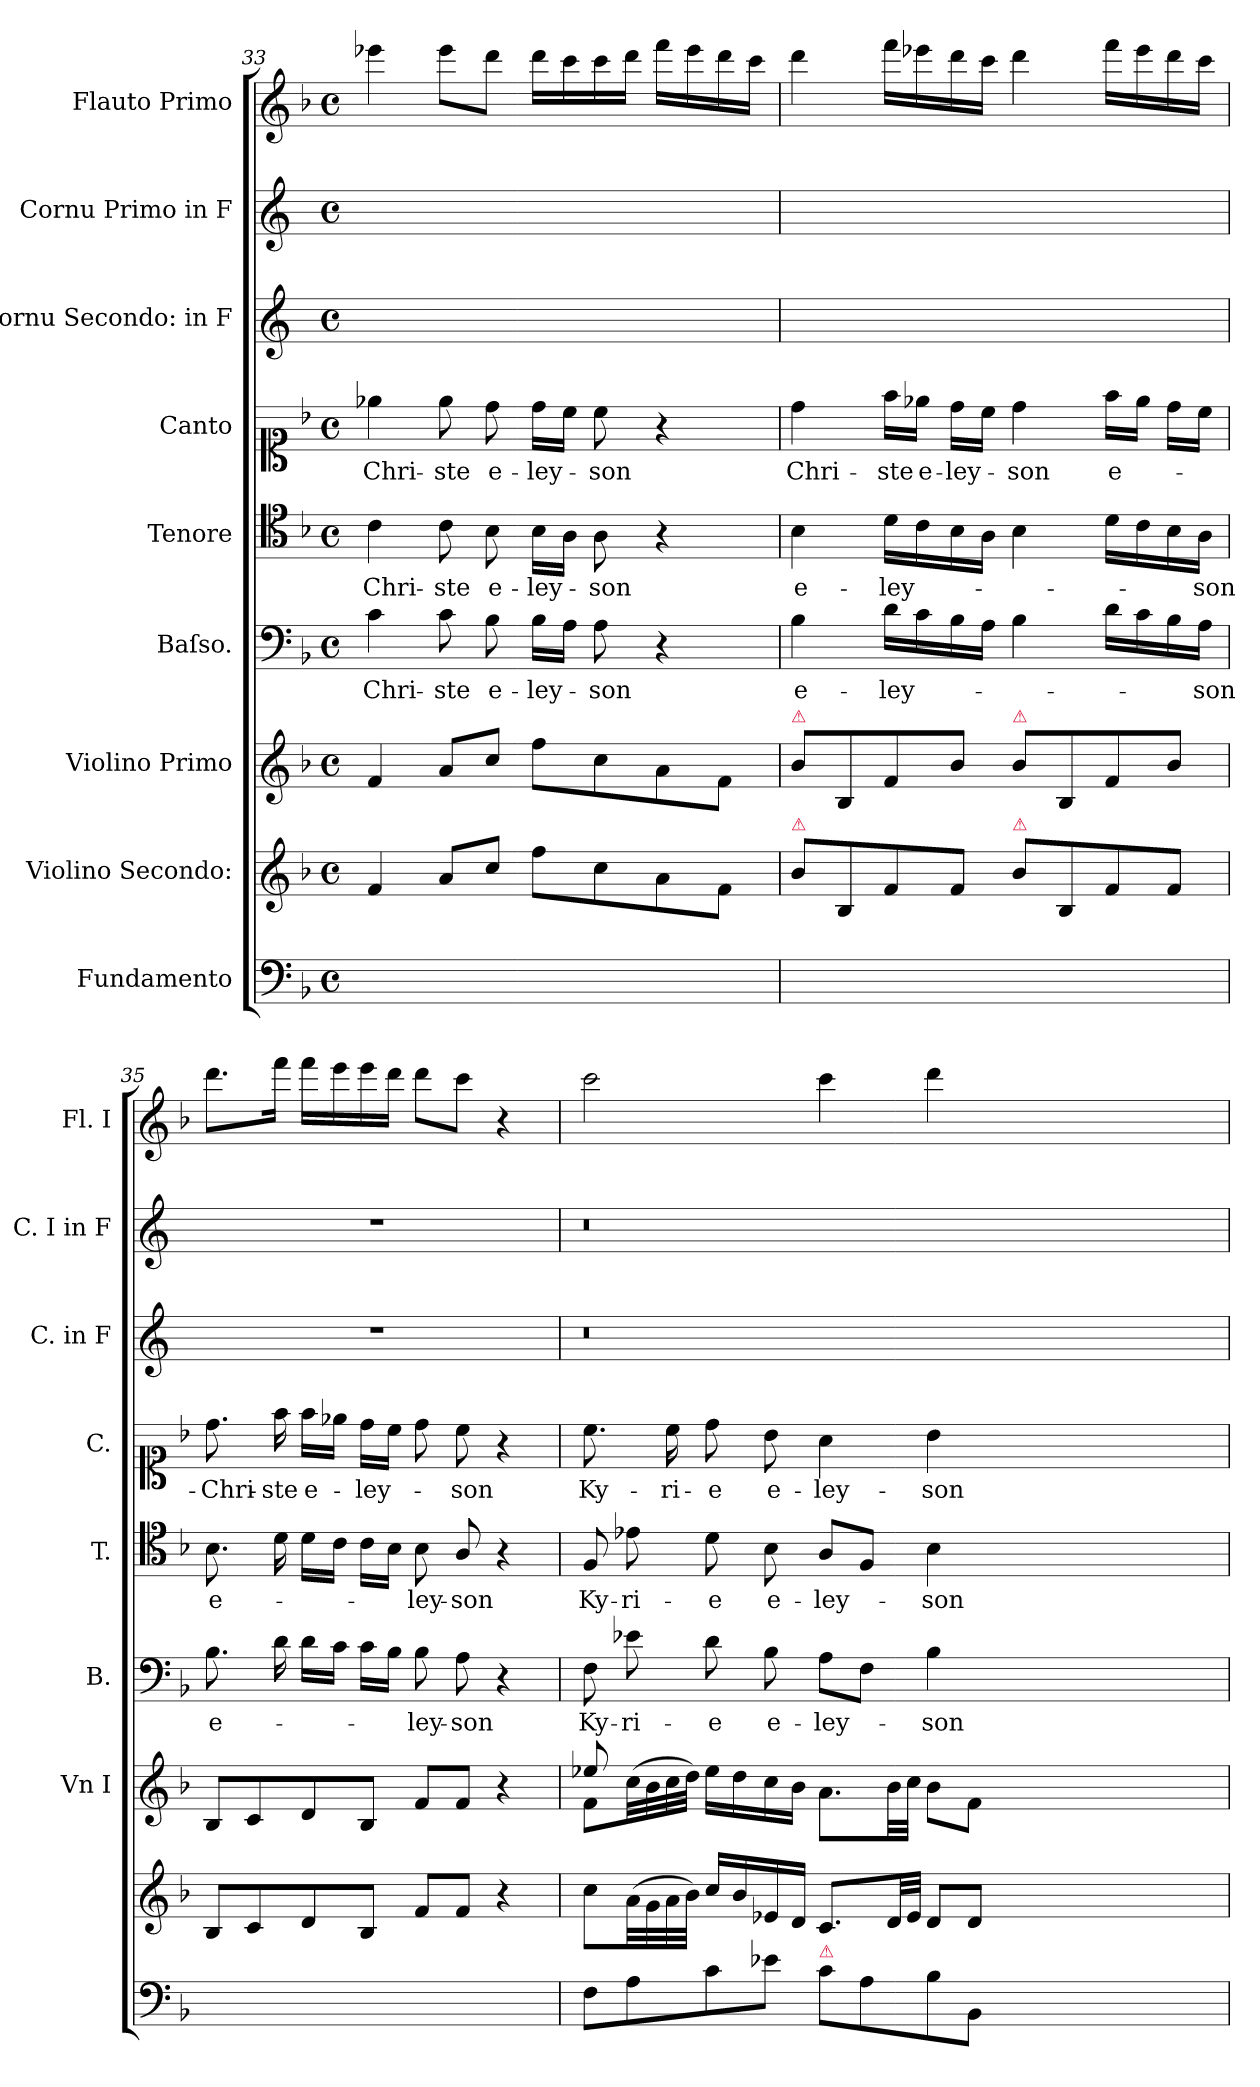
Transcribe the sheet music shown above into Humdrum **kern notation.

**kern	**kern	**dynam	**kern	**dynam	**kern	**text	**kern	**text	**kern	**text	**kern	**kern	**kern
*part9	*part8	*part8	*part7	*part7	*part6	*part6	*part5	*part5	*part4	*part4	*part3	*part2	*part1
*staff9	*staff8	*staff8	*staff7	*staff7	*staff6	*staff6	*staff5	*staff5	*staff4	*staff4	*staff3	*staff2	*staff1
*I"Fundamento	*I"Violino Secondo:	*	*I"Violino Primo	*	*I"Baſso.	*	*I"Tenore	*	*I"Canto	*	*I"Cornu Secondo: in F	*I"Cornu Primo in F	*I"Flauto Primo
*	*	*	*I'Vn I	*	*I'B.	*	*I'T.	*	*I'C.	*	*I'C. in F	*I'C. I in F	*I'Fl. I
*clefF4	*clefG2	*	*clefG2	*	*clefF4	*	*clefC4	*	*clefC1	*	*clefG2	*clefG2	*clefG2
*	*	*	*	*	*	*	*	*	*	*	*ITrd4c7	*ITrd4c7	*
*k[b-]	*k[b-]	*	*k[b-]	*	*k[b-]	*	*k[b-]	*	*k[b-]	*	*k[b-]	*k[b-]	*k[b-]
*F:	*F:	*	*F:	*	*F:	*	*F:	*	*F:	*	*F:	*F:	*F:
*M4/4	*M4/4	*	*M4/4	*	*M4/4	*	*M4/4	*	*M4/4	*	*M4/4	*M4/4	*M4/4
*met(c)	*met(c)	*	*met(c)	*	*met(c)	*	*met(c)	*	*met(c)	*	*met(c)	*met(c)	*met(c)
=33	=33	=33	=33	=33	=33	=33	=33	=33	=33	=33	=33	=33	=33
!	!	!	!	!	!	!	!	!	!	!LO:LY:i	!	!	!
1ryy	4f/	.	4f/	.	4c\	Chri-	4c\	Chri-	4ee-X\	Chri-	1ryy	1ryy	4eee-X\
!	!	!	!	!	!	!	!	!	!	!LO:LY:i	!	!	!
.	8a/L	.	8a/L	.	8c\	-ste	8c\	-ste	8ee-\	-ste	.	.	8eee-\L
!	!	!	!	!	!	!	!	!	!	!LO:LY:i	!	!	!
.	8cc/J	.	8cc/J	.	8B-\	e-	8B-\	e-	8dd\	e-	.	.	8ddd\J
!	!	!	!	!	!	!	!	!	!	!LO:LY:i	!	!	!
.	8ff\L	.	8ff\L	.	16B-\LL	-ley-	16B-\LL	-ley-	16dd\LL	-ley-	.	.	16ddd\LL
.	.	.	.	.	16A\JJ	.	16A\JJ	.	16cc\JJ	.	.	.	16ccc\
!	!	!	!	!	!	!	!	!	!	!LO:LY:i	!	!	!
.	8cc\	.	8cc\	.	8A\	-son	8A\	-son	8cc\	-son	.	.	16ccc\
.	.	.	.	.	.	.	.	.	.	.	.	.	16ddd\JJ
.	8a\	.	8a\	.	4r	.	4r	.	4r	.	.	.	16fff\LL
.	.	.	.	.	.	.	.	.	.	.	.	.	16eee-\
.	8f\J	.	8f\J	.	.	.	.	.	.	.	.	.	16ddd\
.	.	.	.	.	.	.	.	.	.	.	.	.	16ccc\JJ
=34	=34	=34	=34	=34	=34	=34	=34	=34	=34	=34	=34	=34	=34
!	!	!	!LO:TX:a:color=crimson:t=⚠	!	!	!	!	!	!	!	!	!	!
!	!LO:TX:a:color=crimson:t=⚠	!	!	!	!	!	!	!	!	!	!	!	!
1ryy	8b-\L	.	8b-\L	.	4B-\	e-	4B-\	e-	4dd\	Chri-	1ryy	1ryy	4ddd\
.	8B-/	.	8B-/	.	.	.	.	.	.	.	.	.	.
.	8f/	.	8f/	.	16d\LL	-ley-	16d\LL	-ley-	16ff\LL	-ste	.	.	16fff\LL
.	.	.	.	.	16c\	.	16c\	.	16ee-X\JJ	e-	.	.	16eee-X\
.	8f/J	.	8b-/J	.	16B-\	.	16B-\	.	16dd\LL	-ley-	.	.	16ddd\
.	.	.	.	.	16A\JJ	.	16A\JJ	.	16cc\JJ	.	.	.	16ccc\JJ
!	!	!	!LO:TX:a:color=crimson:t=⚠	!	!	!	!	!	!	!	!	!	!
!	!LO:TX:a:color=crimson:t=⚠	!	!	!	!	!	!	!	!	!	!	!	!
.	8b-\L	.	8b-\L	.	4B-\	.	4B-\	.	4dd\	-son	.	.	4ddd\
.	8B-/	.	8B-/	.	.	.	.	.	.	.	.	.	.
.	8f/	.	8f/	.	16d\LL	.	16d\LL	.	16ff\LL	e-	.	.	16fff\LL
.	.	.	.	.	16c\	.	16c\	.	16ee-\JJ	.	.	.	16eee-\
.	8f/J	.	8b-/J	.	16B-\	.	16B-\	.	16dd\LL	.	.	.	16ddd\
.	.	.	.	.	16A\JJ	-son	16A\JJ	-son	16cc\JJ	.	.	.	16ccc\JJ
=35	=35	=35	=35	=35	=35	=35	=35	=35	=35	=35	=35	=35	=35
1ryy	8B-/L	.	8B-/L	.	8.B-\	e-	8.B-\	e-	8.dd\	Chri-	1r	1r	8.ddd\L
.	8c/	.	8c/	.	.	.	.	.	.	.	.	.	.
.	.	.	.	.	16d\	.	16d\	.	16ff\	-ste	.	.	16fff\Jk
.	8d/	.	8d/	.	16d\LL	.	16d\LL	.	16ff\LL	e-	.	.	16fff\LL
.	.	.	.	.	16c\JJ	.	16c\JJ	.	16ee-X\JJ	.	.	.	16eee\
.	8B-/J	.	8B-/J	.	16c\LL	.	16c\LL	.	16dd\LL	-ley-	.	.	16eee\
.	.	.	.	.	16B-\JJ	.	16B-\JJ	.	16cc\JJ	.	.	.	16ddd\JJ
.	8f/L	.	8f/L	.	8B-\	-ley-	8B-\	-ley-	8dd\	.	.	.	8ddd\L
.	8f/J	.	8f/J	.	8A\	-son	8A/	-son	8cc\	-son	.	.	8ccc\J
.	4r	.	4r	.	4r	.	4r	.	4r	.	.	.	4r
=36	=36	=36	=36	=36	=36	=36	=36	=36	=36	=36	=36	=36	=36
*	*	*	*^	*	*	*	*	*	*	*	*	*	*
!	!	!LO:DY:b:rj	!	!	!LO:DY:b:rj	!	!	!	!	!	!	!	!	!
8F\L	8cc\L	for	8f\L	8ee-X/	for	8F\	Ky-	8F/	Ky-	8.cc\	Ky-	0.r	0.r	2ccc\
8A\	(32a\LL	.	(32cc\LL	8ryy	.	8e-X\	-ri-	8e-X\	-ri-	.	.	.	.	.
.	32g\	.	32b-\	.	.	.	.	.	.	.	.	.	.	.
.	32a\	.	32cc\	.	.	.	.	.	.	16cc\	-ri-	.	.	.
.	32b-\JJJ)	.	32dd\JJJ)	.	.	.	.	.	.	.	.	.	.	.
8c\	16cc/LL	.	16ee-\LL	4ryy	.	8d\	-e	8d\	-e	8dd\	-e	.	.	.
.	16b-/	.	16dd\	.	.	.	.	.	.	.	.	.	.	.
8e-X\J	16e-X/	.	16cc\	.	.	8B-\	e-	8B-\	e-	8b-\	e-	.	.	.
.	16d/JJ	.	16b-\JJ	.	.	.	.	.	.	.	.	.	.	.
!LO:TX:a:color=crimson:t=⚠	!	!	!	!	!	!	!	!	!	!	!	!	!	!
8c\L	8.c/L	.	8.a\L	2ryy	.	8A\L	-ley-	8A/L	-ley-	4a\	-ley-	.	.	4ccc\
8A\	.	.	.	.	.	8F\J	.	8F/J	.	.	.	.	.	.
.	32d/LL	.	32b-\LL	.	.	.	.	.	.	.	.	.	.	.
.	32e-/JJJ	.	32cc\JJJ	.	.	.	.	.	.	.	.	.	.	.
8B-\	8d/L	.	8b-\L	.	.	4B-\	-son	4B-\	-son	4b-\	-son	.	.	4ddd\
8BB-/J	8d/J	.	8f\J	.	.	.	.	.	.	.	.	.	.	.
0ryy	0ryy	.	0ryy	0ryy	.	0ryy	.	0ryy	.	0ryy	.	.	.	0ryy
*	*	*	*v	*v	*	*	*	*	*	*	*	*	*	*
=	=	=	=	=	=	=	=	=	=	=	=	=	=
*-	*-	*-	*-	*-	*-	*-	*-	*-	*-	*-	*-	*-	*-
